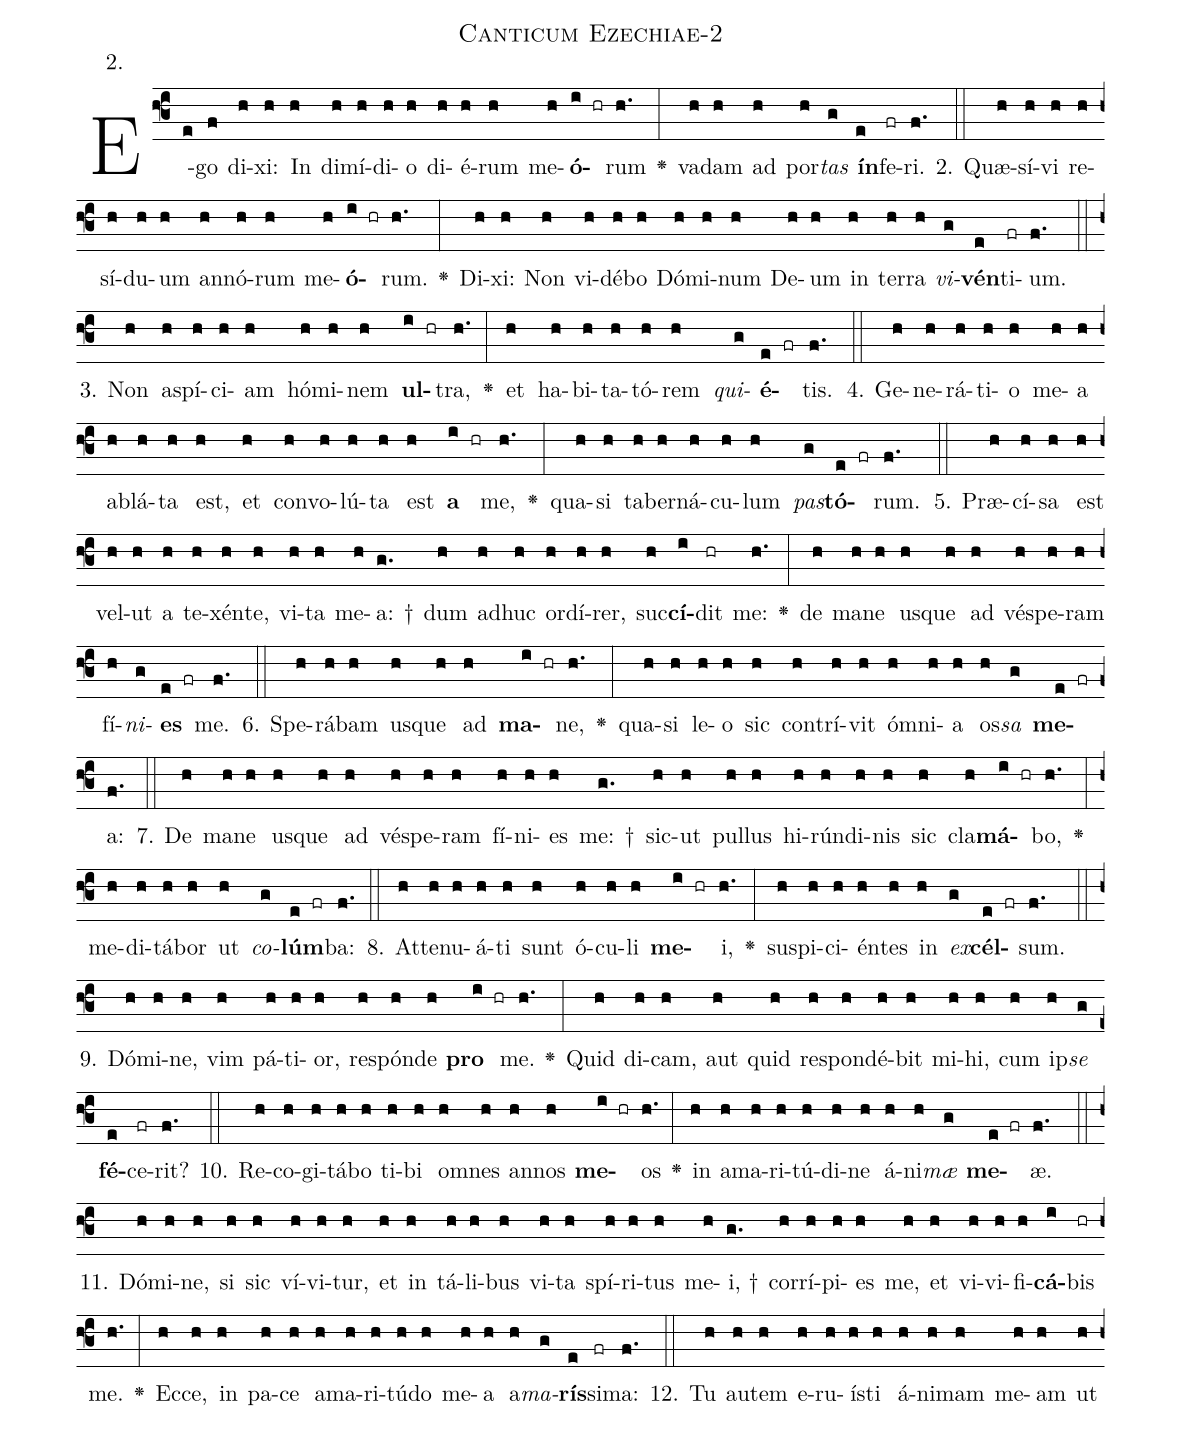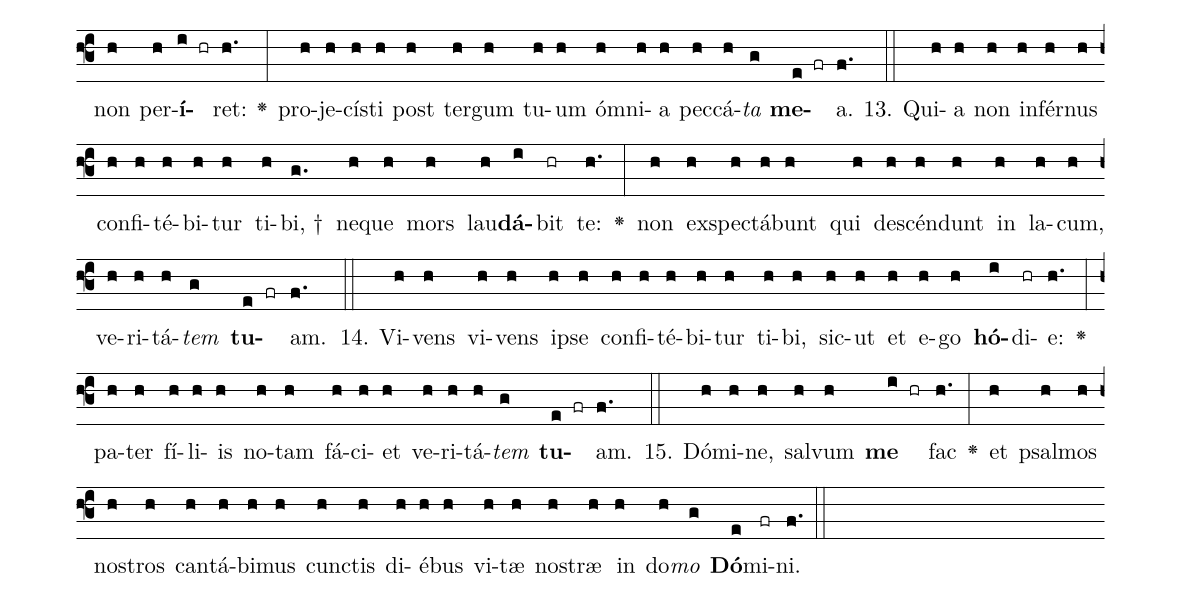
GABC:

name: Canticum Ezechiae-2;
annotation: 2.;
%%
(f3)E(e)go(f) di(h)xi:(h) In(h) di(h)mí(h)di(h)o(h) di(h)é(h)rum(h) me(h)<b>ó</b>(i hr)rum(h.) <v>\greheightstar</v>(:) va(h)dam(h) ad(h) por(h)<i>tas</i>(g) <b>ín</b>(e)fe(fr)ri.(f.) (::)
2. Quæ(h)sí(h)vi(h) re(h)sí(h)du(h)um(h) an(h)nó(h)rum(h) me(h)<b>ó</b>(i hr)rum.(h.) <v>\greheightstar</v>(:) Di(h)xi:(h) Non(h) vi(h)dé(h)bo(h) Dó(h)mi(h)num(h) De(h)um(h) in(h) ter(h)ra(h) <i>vi</i>(g)<b>vén</b>(e)ti(fr)um.(f.) (::)
3. Non(h) a(h)spí(h)ci(h)am(h) hó(h)mi(h)nem(h) <b>ul</b>(i hr)tra,(h.) <v>\greheightstar</v>(:) et(h) ha(h)bi(h)ta(h)tó(h)rem(h) <i>qui</i>(g)<b>é</b>(e fr)tis.(f.) (::)
4. Ge(h)ne(h)rá(h)ti(h)o(h) me(h)a(h) ab(h)lá(h)ta(h) est,(h) et(h) con(h)vo(h)lú(h)ta(h) est(h) <b>a</b>(i hr) me,(h.) <v>\greheightstar</v>(:) qua(h)si(h) ta(h)ber(h)ná(h)cu(h)lum(h) <i>pas</i>(g)<b>tó</b>(e fr)rum.(f.) (::)
5. Præ(h)cí(h)sa(h) est(h) vel(h)ut(h) a(h) te(h)xén(h)te,(h) vi(h)ta(h) me(h)a: †(g.) dum(h) ad(h)huc(h) or(h)dí(h)rer,(h) suc(h)<b>cí</b>(i)dit(hr) me:(h.) <v>\greheightstar</v>(:) de(h) ma(h)ne(h) us(h)que(h) ad(h) vés(h)pe(h)ram(h) fí(h)<i>ni</i>(g)<b>es</b>(e fr) me.(f.) (::)
6. Spe(h)rá(h)bam(h) us(h)que(h) ad(h) <b>ma</b>(i hr)ne,(h.) <v>\greheightstar</v>(:) qua(h)si(h) le(h)o(h) sic(h) con(h)trí(h)vit(h) óm(h)ni(h)a(h) os(h)<i>sa</i>(g) <b>me</b>(e fr)a:(f.) (::)
7. De(h) ma(h)ne(h) us(h)que(h) ad(h) vés(h)pe(h)ram(h) fí(h)ni(h)es(h) me: †(g.) sic(h)ut(h) pul(h)lus(h) hi(h)rún(h)di(h)nis(h) sic(h) cla(h)<b>má</b>(i hr)bo,(h.) <v>\greheightstar</v>(:) me(h)di(h)tá(h)bor(h) ut(h) <i>co</i>(g)<b>lúm</b>(e fr)ba:(f.) (::)
8. At(h)te(h)nu(h)á(h)ti(h) sunt(h) ó(h)cu(h)li(h) <b>me</b>(i hr)i,(h.) <v>\greheightstar</v>(:) su(h)spi(h)ci(h)én(h)tes(h) in(h) <i>ex</i>(g)<b>cél</b>(e fr)sum.(f.) (::)
9. Dó(h)mi(h)ne,(h) vim(h) pá(h)ti(h)or,(h) re(h)spón(h)de(h) <b>pro</b>(i hr) me.(h.) <v>\greheightstar</v>(:) Quid(h) di(h)cam,(h) aut(h) quid(h) re(h)spon(h)dé(h)bit(h) mi(h)hi,(h) cum(h) ip(h)<i>se</i>(g) <b>fé</b>(e)ce(fr)rit?(f.) (::)
10. Re(h)co(h)gi(h)tá(h)bo(h) ti(h)bi(h) om(h)nes(h) an(h)nos(h) <b>me</b>(i hr)os(h.) <v>\greheightstar</v>(:) in(h) a(h)ma(h)ri(h)tú(h)di(h)ne(h) á(h)ni(h)<i>mæ</i>(g) <b>me</b>(e fr)æ.(f.) (::)
11. Dó(h)mi(h)ne,(h) si(h) sic(h) ví(h)vi(h)tur,(h) et(h) in(h) tá(h)li(h)bus(h) vi(h)ta(h) spí(h)ri(h)tus(h) me(h)i, †(g.) cor(h)rí(h)pi(h)es(h) me,(h) et(h) vi(h)vi(h)fi(h)<b>cá</b>(i)bis(hr) me.(h.) <v>\greheightstar</v>(:) Ec(h)ce,(h) in(h) pa(h)ce(h) a(h)ma(h)ri(h)tú(h)do(h) me(h)a(h) a(h)<i>ma</i>(g)<b>rís</b>(e)si(fr)ma:(f.) (::)
12. Tu(h) au(h)tem(h) e(h)ru(h)ís(h)ti(h) á(h)ni(h)mam(h) me(h)am(h) ut(h) non(h) per(h)<b>í</b>(i hr)ret:(h.) <v>\greheightstar</v>(:) pro(h)je(h)cís(h)ti(h) post(h) ter(h)gum(h) tu(h)um(h) óm(h)ni(h)a(h) pec(h)cá(h)<i>ta</i>(g) <b>me</b>(e fr)a.(f.) (::)
13. Qui(h)a(h) non(h) in(h)fér(h)nus(h) con(h)fi(h)té(h)bi(h)tur(h) ti(h)bi, †(g.) ne(h)que(h) mors(h) lau(h)<b>dá</b>(i)bit(hr) te:(h.) <v>\greheightstar</v>(:) non(h) ex(h)spec(h)tá(h)bunt(h) qui(h) de(h)scén(h)dunt(h) in(h) la(h)cum,(h) ve(h)ri(h)tá(h)<i>tem</i>(g) <b>tu</b>(e fr)am.(f.) (::)
14. Vi(h)vens(h) vi(h)vens(h) ip(h)se(h) con(h)fi(h)té(h)bi(h)tur(h) ti(h)bi,(h) sic(h)ut(h) et(h) e(h)go(h) <b>hó</b>(i)di(hr)e:(h.) <v>\greheightstar</v>(:) pa(h)ter(h) fí(h)li(h)is(h) no(h)tam(h) fá(h)ci(h)et(h) ve(h)ri(h)tá(h)<i>tem</i>(g) <b>tu</b>(e fr)am.(f.) (::)
15. Dó(h)mi(h)ne,(h) sal(h)vum(h) <b>me</b>(i hr) fac(h.) <v>\greheightstar</v>(:) et(h) psal(h)mos(h) nos(h)tros(h) can(h)tá(h)bi(h)mus(h) cunc(h)tis(h) di(h)é(h)bus(h) vi(h)tæ(h) nos(h)træ(h) in(h) do(h)<i>mo</i>(g) <b>Dó</b>(e)mi(fr)ni.(f.) (::)
